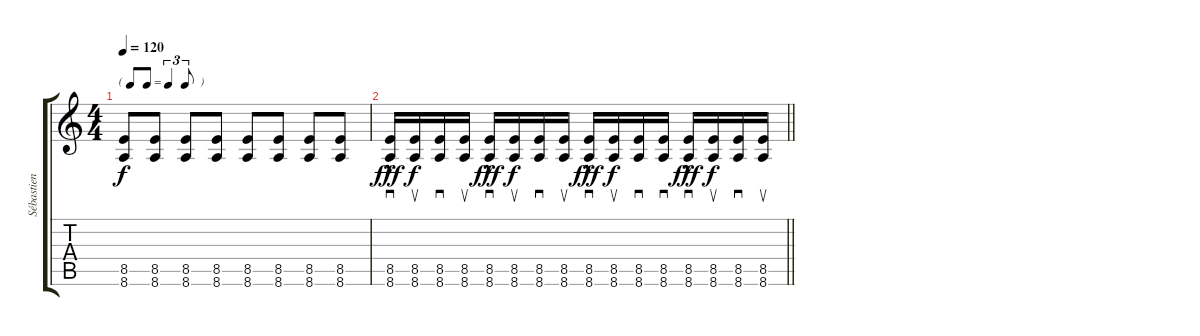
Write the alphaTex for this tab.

\track ("Sébastien" "Sébastien") {instrument overdrivenguitar}
\staff {score tabs}
\tuning (Eb4 Bb3 Gb3 Db3 Ab2 Db2) {hide}
\ts (4 4)
\tf triplet8th
\tempo 120
\clef g2
\ks c
(8.5 8.6).8{dy f} (8.5 8.6).8 (8.5 8.6).8 (8.5 8.6).8 (8.5 8.6).8 (8.5 8.6).8 (8.5 8.6).8 (8.5 8.6).8 |
\barLineRight lightlight
(8.5{hac} 8.6{hac}).16{sd dy fff} (8.5 8.6).16{su dy f} (8.5 8.6).16{sd} (8.5 8.6).16{su} (8.5{hac} 8.6{hac}).16{sd dy fff} (8.5 8.6).16{su dy f} (8.5 8.6).16{sd} (8.5 8.6).16{su} (8.5{hac} 8.6{hac}).16{sd dy fff} (8.5 8.6).16{su dy f} (8.5 8.6).16{sd} (8.5 8.6).16{sd} (8.5{hac} 8.6{hac}).16{sd dy fff} (8.5 8.6).16{su dy f} (8.5 8.6).16{sd} (8.5 8.6).16{su}
